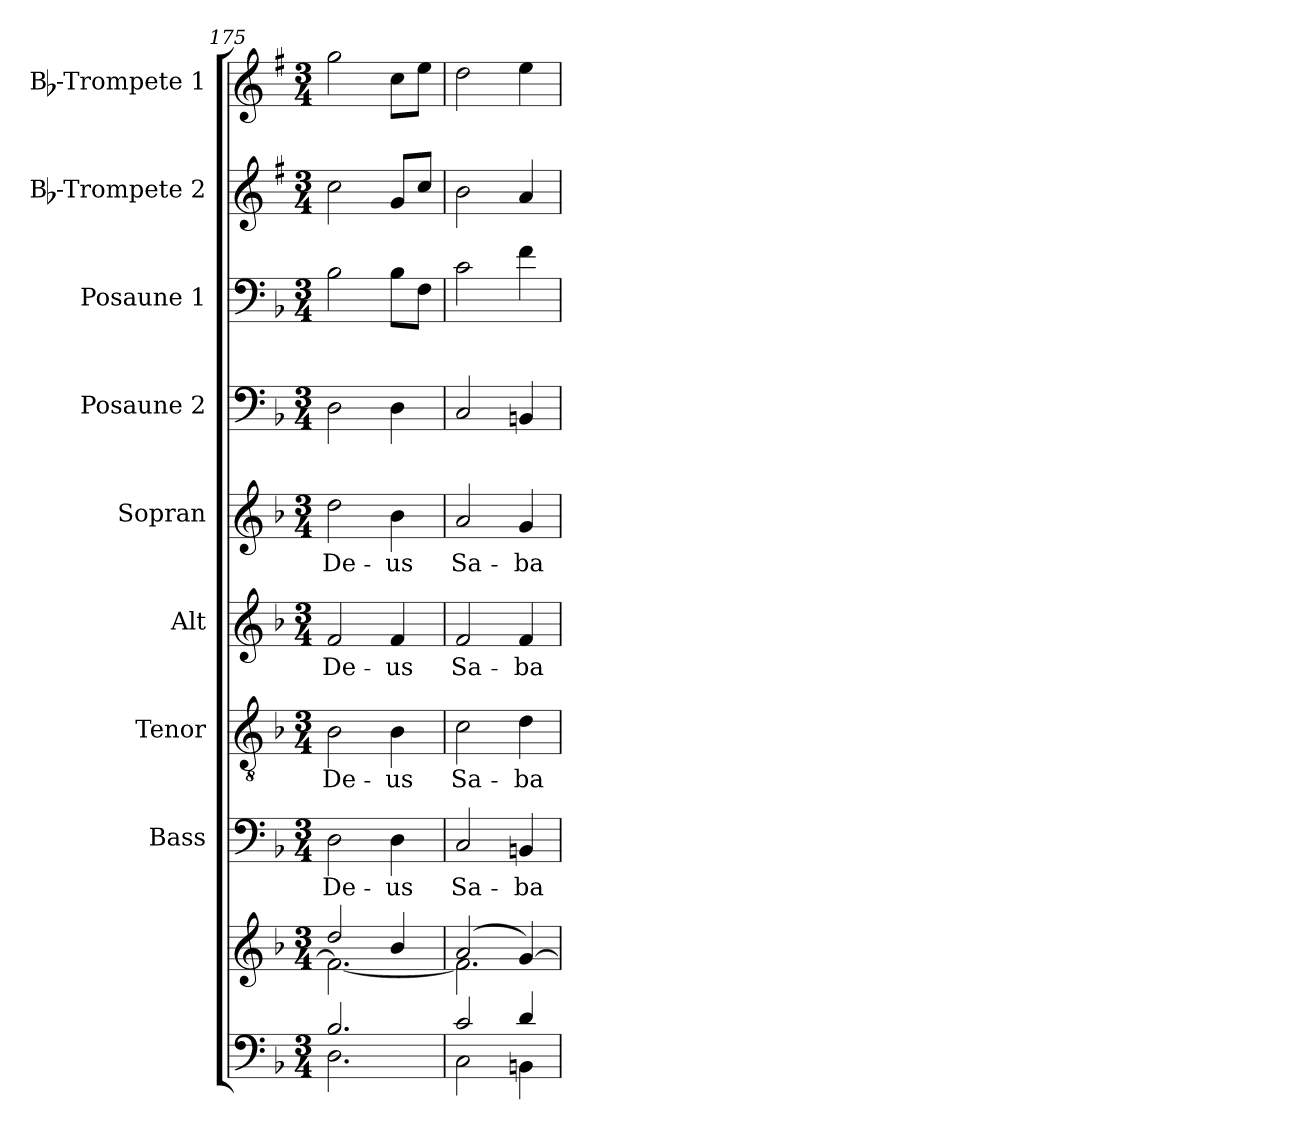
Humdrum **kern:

**kern	**kern	**kern	**text	**kern	**text	**kern	**text	**kern	**text	**kern	**kern	**kern	**kern
*part9	*part9	*part8	*part8	*part7	*part7	*part6	*part6	*part5	*part5	*part4	*part3	*part2	*part1
*staff10	*staff9	*staff8	*staff8	*staff7	*staff7	*staff6	*staff6	*staff5	*staff5	*staff4	*staff3	*staff2	*staff1
*	*	*I"Bass	*	*I"Tenor	*	*I"Alt	*	*I"Sopran	*	*I"Posaune 2	*I"Posaune 1	*I"Bb-Trompete 2	*I"Bb-Trompete 1
*	*	*I'B.	*	*I'T.	*	*I'A.	*	*I'S.	*	*I'Pos. 2	*I'Pos. 1	*I'Bb Trp. 2	*I'Bb Trp. 1
*clefF4	*clefG2	*clefF4	*	*clefGv2	*	*clefG2	*	*clefG2	*	*clefF4	*clefF4	*clefG2	*clefG2
*	*	*	*	*	*	*	*	*	*	*	*	*ITrd1c2	*ITrd1c2
*k[b-]	*k[b-]	*k[b-]	*	*k[b-]	*	*k[b-]	*	*k[b-]	*	*k[b-]	*k[b-]	*k[b-]	*k[b-]
*F:	*F:	*F:	*	*F:	*	*F:	*	*F:	*	*F:	*F:	*F:	*F:
*M3/4	*M3/4	*M3/4	*	*M3/4	*	*M3/4	*	*M3/4	*	*M3/4	*M3/4	*M3/4	*M3/4
=175	=175	=175	=175	=175	=175	=175	=175	=175	=175	=175	=175	=175	=175
*^	*^	*	*	*	*	*	*	*	*	*	*	*	*
!	!	!	!	!	!LO:LY:b	!	!LO:LY:b	!	!LO:LY:b	!	!LO:LY:b	!	!	!	!
2.B-/	2.D\	2dd/	2.f\_	2D\	De-	2B-\	De-	2f/	De-	2dd\	De-	2D\	2B-\	2b-\	2ff\
!	!	!	!	!	!LO:LY:b	!	!LO:LY:b	!	!LO:LY:b	!	!LO:LY:b	!	!	!	!
.	.	4b-/	.	4D\	-us	4B-\	-us	4f/	-us	4b-\	-us	4D\	8B-\L	8f/L	8b-\L
.	.	.	.	.	.	.	.	.	.	.	.	.	8F\J	8b-/J	8dd\J
=176	=176	=176	=176	=176	=176	=176	=176	=176	=176	=176	=176	=176	=176	=176	=176
!	!	!	!	!	!LO:LY:b	!	!LO:LY:b	!	!LO:LY:b	!	!LO:LY:b	!	!	!	!
2c/	2C\	(2a/	2.f\]	2C/	Sa-	2c\	Sa-	2f/	Sa-	2a/	Sa-	2C/	2c\	2a\	2cc\
!	!	!	!	!	!LO:LY:b	!	!LO:LY:b	!	!LO:LY:b	!	!LO:LY:b	!	!	!	!
4d/	4BBn\	[>4g/)	.	4BBn/	-ba-	4d\	-ba-	4f/	-ba-	4g/	-ba-	4BBn/	4f\	4g/	4dd\
*v	*v	*	*	*	*	*	*	*	*	*	*	*	*	*	*
*	*v	*v	*	*	*	*	*	*	*	*	*	*	*	*
=	=	=	=	=	=	=	=	=	=	=	=	=	=
*-	*-	*-	*-	*-	*-	*-	*-	*-	*-	*-	*-	*-	*-
